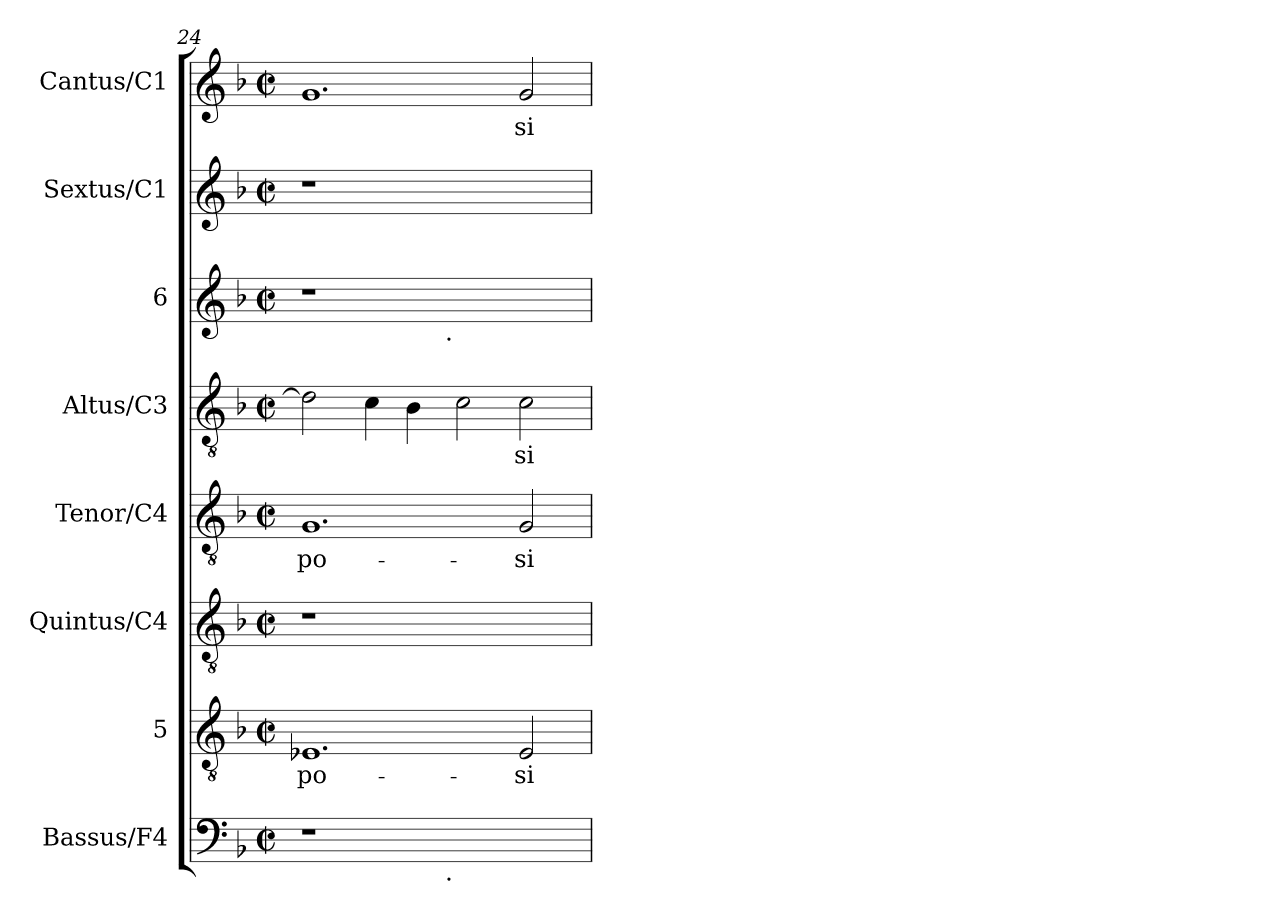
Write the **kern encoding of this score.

**kern	**kern	**text	**kern	**kern	**text	**kern	**text	**kern	**kern	**kern	**text
*part8	*part7	*part7	*part6	*part5	*part5	*part4	*part4	*part3	*part2	*part1	*part1
*staff8	*staff7	*staff7	*staff6	*staff5	*staff5	*staff4	*staff4	*staff3	*staff2	*staff1	*staff1
*I"Bassus/F4	*I"5	*	*I"Quintus/C4	*I"Tenor/C4	*	*I"Altus/C3	*	*I"6	*I"Sextus/C1	*I"Cantus/C1	*
*I'B	*	*	*	*I'T	*	*I'A	*	*	*	*I'C	*
*clefF4	*clefGv2	*	*clefGv2	*clefGv2	*	*clefGv2	*	*clefG2	*clefG2	*clefG2	*
*k[b-]	*k[b-]	*	*k[b-]	*k[b-]	*	*k[b-]	*	*k[b-]	*k[b-]	*k[b-]	*
*F:	*F:	*	*F:	*F:	*	*F:	*	*F:	*F:	*F:	*
*M2/2	*M2/2	*	*M2/2	*M2/2	*	*M2/2	*	*M2/2	*M2/2	*M2/2	*
*met(c|)	*met(c|)	*	*met(c|)	*met(c|)	*	*met(c|)	*	*met(c|)	*met(c|)	*met(c|)	*
=24	=24	=24	=24	=24	=24	=24	=24	=24	=24	=24	=24
!	!	!LO:LY:b:cj	!	!	!LO:LY:b:rj	!	!LO:LY:b:rj	!	!	!	!LO:LY:b:rj
*^	*	*	*	*	*	*	*	*^	*	*	*
1r	2ryy	1.E-X	po-	1r	1.G	po-	2d\]	--	1r	2ryy	1r	1.g	--
!	!	!	!	!	!	!	!	!LO:LY:b:rj	!	!	!	!	!
.	4...ryy	.	.	.	.	.	4c\	--	.	4...ryy	.	.	.
!	!	!	!	!	!	!	!	!LO:LY:b:rj	!	!	!	!	!
.	.	.	.	.	.	.	4B-\	--	.	.	.	.	.
!	!	!	!	!	!	!	!	!	!	!LO:TX:b:t=.	!	!	!
!	!LO:TX:b:t=.	!	!	!	!	!	!	!	!	!	!	!	!
.	1ryy	.	.	.	.	.	.	.	.	1ryy	.	.	.
!	!	!	!	!	!	!	!	!LO:LY:b:rj	!	!	!	!	!
1ryy	.	.	.	1ryy	.	.	2c\	--	1ryy	.	1ryy	.	.
!	!	!	!LO:LY:b:cj	!	!	!LO:LY:b:rj	!	!LO:LY:b:rj	!	!	!	!	!LO:LY:b:rj
.	.	2E-/	-si-	.	2G/	-si-	2c\	-si-	.	.	.	2g/	-si-
.	32ryy	.	.	.	.	.	.	.	.	32ryy	.	.	.
*v	*v	*	*	*	*	*	*	*	*v	*v	*	*	*
=	=	=	=	=	=	=	=	=	=	=	=
*-	*-	*-	*-	*-	*-	*-	*-	*-	*-	*-	*-
